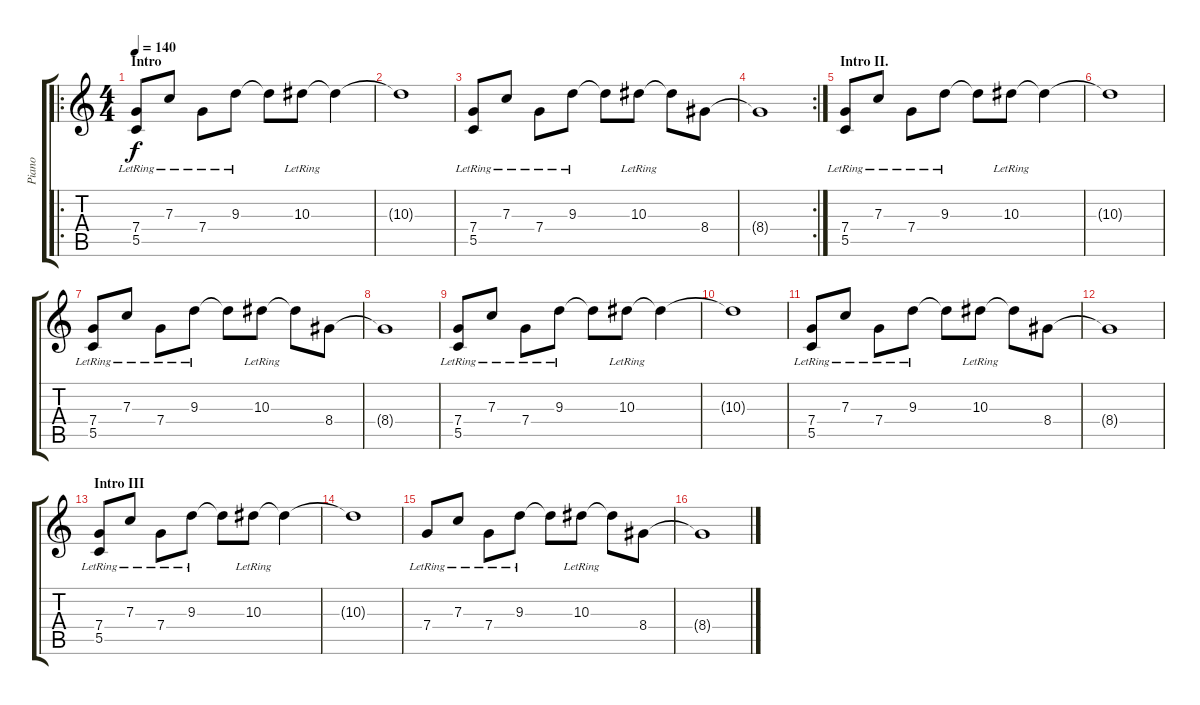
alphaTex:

\track ("Piano" "Piano") {instrument acousticgrandpiano}
\staff {score tabs}
\tuning (D5 A4 F4 C4 G3 D3) {hide}
\ro
\ts (4 4)
\section ("" "Intro")
\tempo 140
\clef g2
\ks c
(7.4{lr} 5.5{lr}).8{dy f instrument acousticgrandpiano} 7.3{lr}.8 7.4{lr}.8 9.3{lr}.8 9.3{t}.8 10.3{lr}.8 10.3{t}.4 |
10.3{t}.1 |
(7.4{lr} 5.5{lr}).8 7.3{lr}.8 7.4{lr}.8 9.3{lr}.8 9.3{t}.8 10.3{lr}.8 10.3{t}.8 8.4.8 |
\rc 2
8.4{t}.1 |
\section ("" "Intro II.")
(7.4{lr} 5.5{lr}).8 7.3{lr}.8 7.4{lr}.8 9.3{lr}.8 9.3{t}.8 10.3{lr}.8 10.3{t}.4 |
10.3{t}.1 |
(7.4{lr} 5.5{lr}).8 7.3{lr}.8 7.4{lr}.8 9.3{lr}.8 9.3{t}.8 10.3{lr}.8 10.3{t}.8 8.4.8 |
8.4{t}.1 |
(7.4{lr} 5.5{lr}).8 7.3{lr}.8 7.4{lr}.8 9.3{lr}.8 9.3{t}.8 10.3{lr}.8 10.3{t}.4 |
10.3{t}.1 |
(7.4{lr} 5.5{lr}).8 7.3{lr}.8 7.4{lr}.8 9.3{lr}.8 9.3{t}.8 10.3{lr}.8 10.3{t}.8 8.4.8 |
8.4{t}.1 |
\section ("" "Intro III")
(7.4{lr} 5.5{lr}).8 7.3{lr}.8 7.4{lr}.8 9.3{lr}.8 9.3{t}.8 10.3{lr}.8 10.3{t}.4 |
10.3{t}.1 |
7.4{lr}.8 7.3{lr}.8 7.4{lr}.8 9.3{lr}.8 9.3{t}.8 10.3{lr}.8 10.3{t}.8 8.4.8 |
8.4{t}.1
